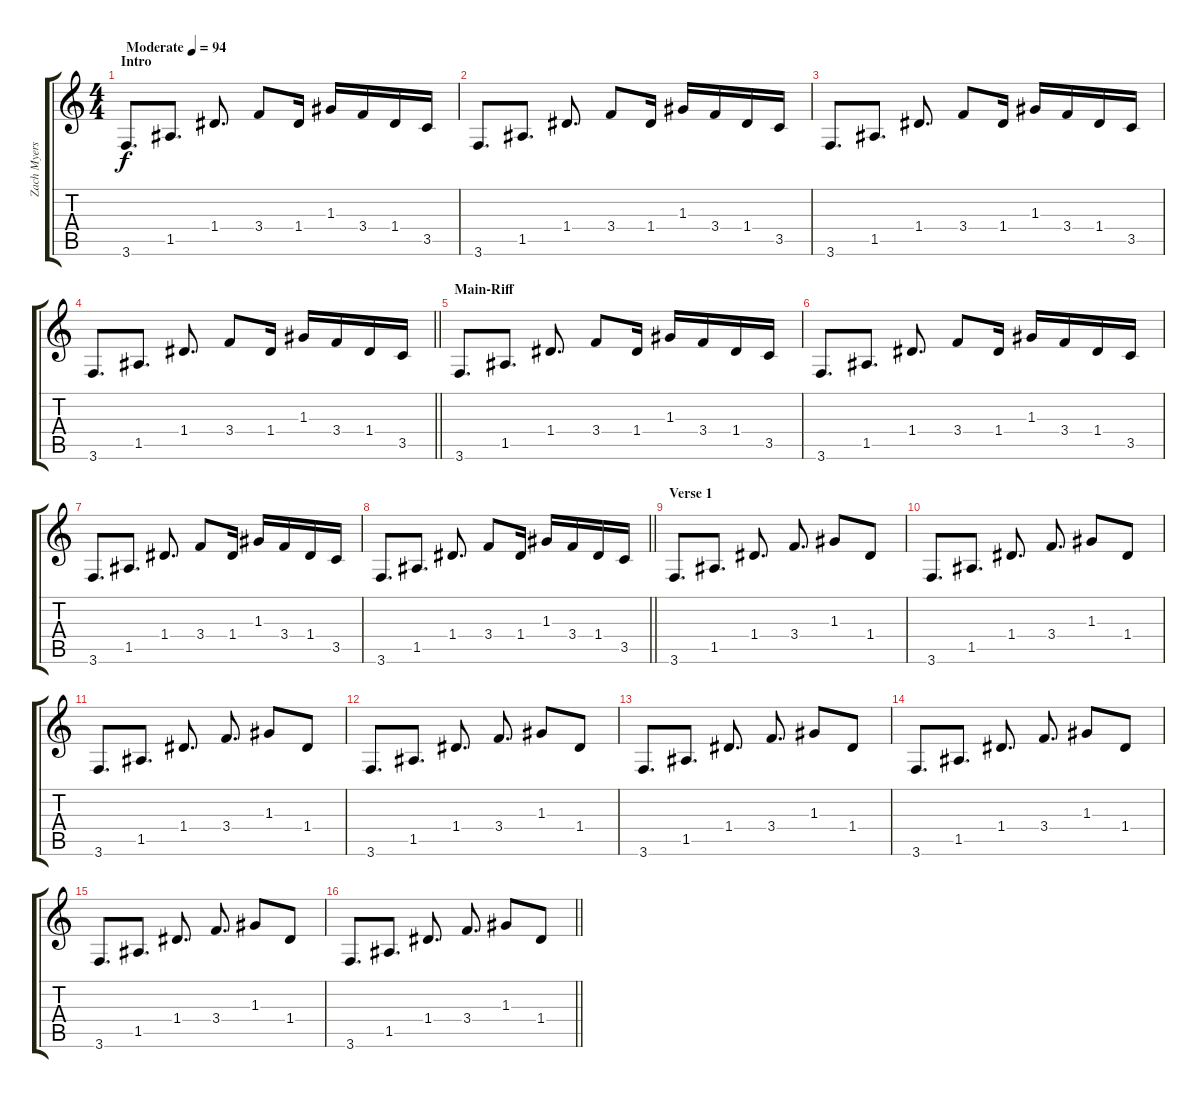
\track ("Zach Myers" "Zach Myers") {instrument overdrivenguitar}
\staff {score tabs}
\tuning (E4 B3 G3 D3 A2 D2) {hide}
\ts (4 4)
\section ("" "Intro")
\tempo (94 "Moderate")
\clef g2
\ks c
3.6.8{d dy f instrument overdrivenguitar} 1.5.8{d} 1.4.8{d} 3.4.8 1.4.16 1.3.16 3.4.16 1.4.16 3.5.16 |
3.6.8{d} 1.5.8{d} 1.4.8{d} 3.4.8 1.4.16 1.3.16 3.4.16 1.4.16 3.5.16 |
3.6.8{d} 1.5.8{d} 1.4.8{d} 3.4.8 1.4.16 1.3.16 3.4.16 1.4.16 3.5.16 |
\barLineRight lightlight
3.6.8{d} 1.5.8{d} 1.4.8{d} 3.4.8 1.4.16 1.3.16 3.4.16 1.4.16 3.5.16 |
\section ("" "Main-Riff")
3.6.8{d} 1.5.8{d} 1.4.8{d} 3.4.8 1.4.16 1.3.16 3.4.16 1.4.16 3.5.16 |
3.6.8{d} 1.5.8{d} 1.4.8{d} 3.4.8 1.4.16 1.3.16 3.4.16 1.4.16 3.5.16 |
3.6.8{d} 1.5.8{d} 1.4.8{d} 3.4.8 1.4.16 1.3.16 3.4.16 1.4.16 3.5.16 |
\barLineRight lightlight
3.6.8{d} 1.5.8{d} 1.4.8{d} 3.4.8 1.4.16 1.3.16 3.4.16 1.4.16 3.5.16 |
\section ("" "Verse 1")
3.6.8{d} 1.5.8{d} 1.4.8{d} 3.4.8{d} 1.3.8 1.4.8 |
3.6.8{d} 1.5.8{d} 1.4.8{d} 3.4.8{d} 1.3.8 1.4.8 |
3.6.8{d} 1.5.8{d} 1.4.8{d} 3.4.8{d} 1.3.8 1.4.8 |
3.6.8{d} 1.5.8{d} 1.4.8{d} 3.4.8{d} 1.3.8 1.4.8 |
3.6.8{d} 1.5.8{d} 1.4.8{d} 3.4.8{d} 1.3.8 1.4.8 |
3.6.8{d} 1.5.8{d} 1.4.8{d} 3.4.8{d} 1.3.8 1.4.8 |
3.6.8{d} 1.5.8{d} 1.4.8{d} 3.4.8{d} 1.3.8 1.4.8 |
\barLineRight lightlight
3.6.8{d} 1.5.8{d} 1.4.8{d} 3.4.8{d} 1.3.8 1.4.8
